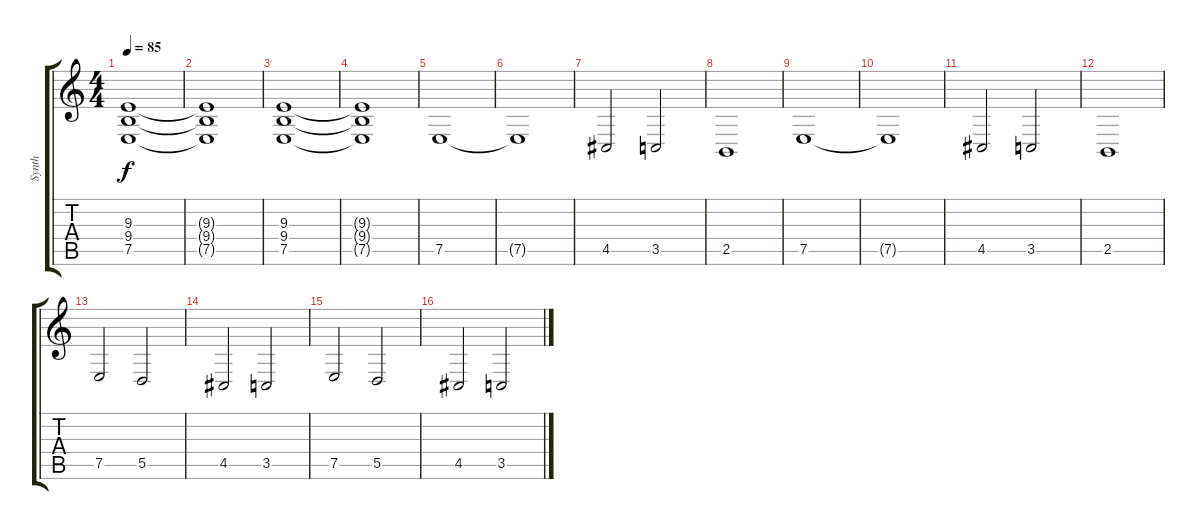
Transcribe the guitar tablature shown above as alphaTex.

\track ("Synth" "Synth") {instrument synthstrings1}
\staff {score tabs}
\tuning (E4 B3 G3 D3 A2 E2) {hide}
\ts (4 4)
\tempo 85
\clef g2
\ks c
(9.3 9.4 7.5).1{dy f} |
(9.3{t} 9.4{t} 7.5{t}).1 |
(9.3 9.4 7.5).1 |
(9.3{t} 9.4{t} 7.5{t}).1 |
7.5.1 |
7.5{t}.1 |
4.5.2 3.5.2 |
2.5.1 |
7.5.1 |
7.5{t}.1 |
4.5.2 3.5.2 |
2.5.1 |
7.5.2 5.5.2 |
4.5.2 3.5.2 |
7.5.2 5.5.2 |
4.5.2 3.5.2
